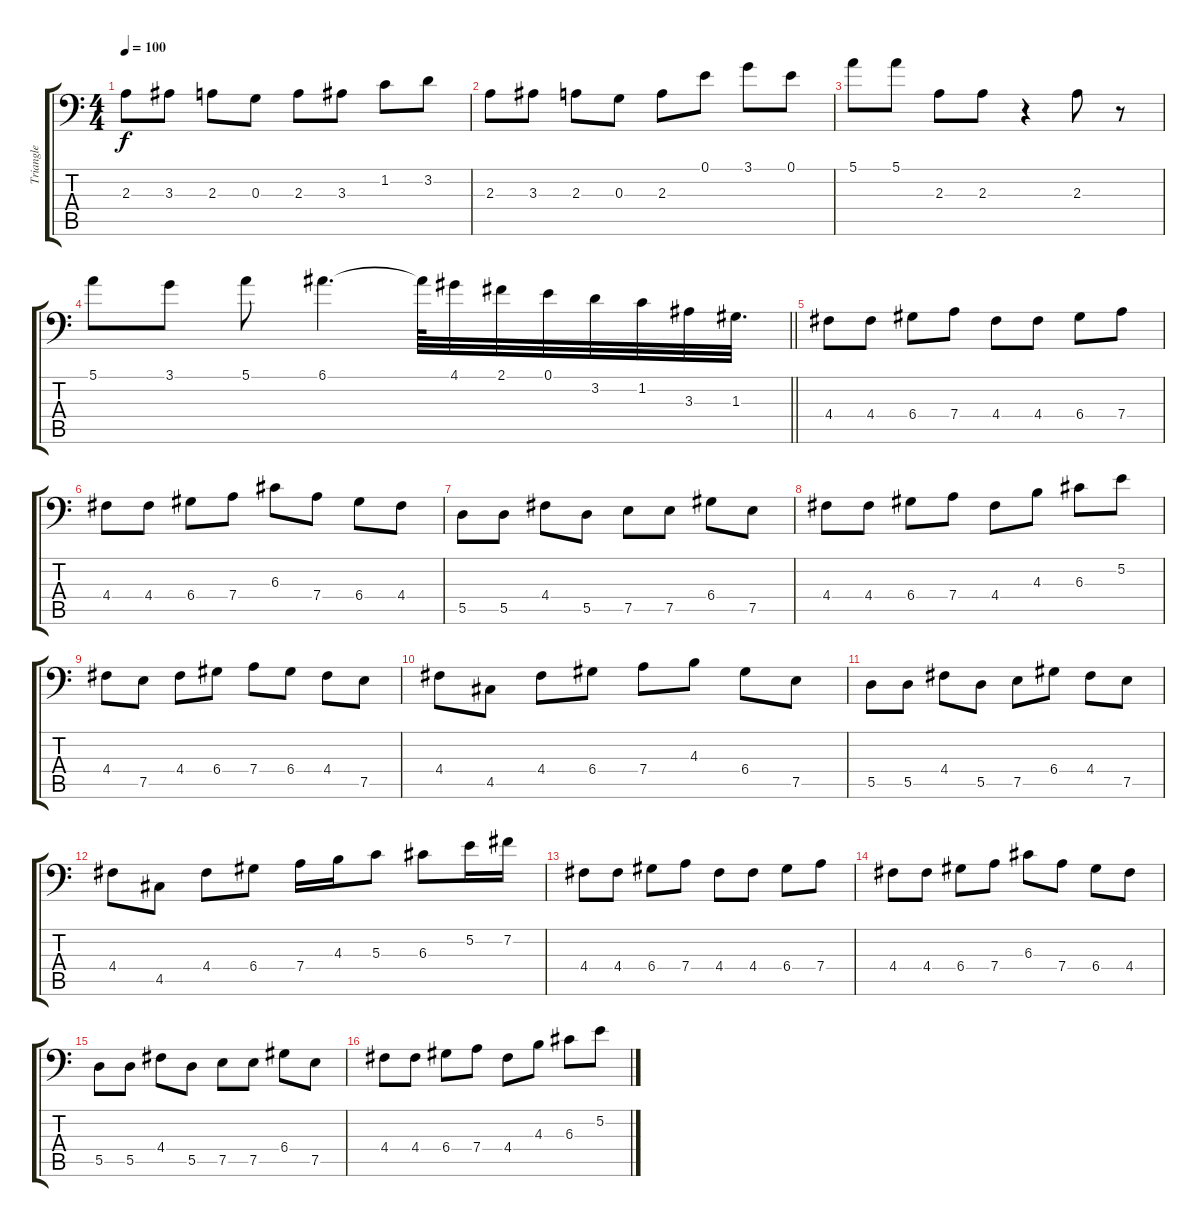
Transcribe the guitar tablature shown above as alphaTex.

\track ("Triangle" "Triangle") {instrument electricbassfinger}
\staff {score tabs}
\tuning (E3 B2 G2 D2 A1 E1) {hide}
\ts (4 4)
\tempo 100
\clef f4
\ks c
2.3.8{dy f} 3.3.8 2.3.8 0.3.8 2.3.8 3.3.8 1.2.8 3.2.8 |
2.3.8 3.3.8 2.3.8 0.3.8 2.3.8 0.1.8 3.1.8 0.1.8 |
5.1.8 5.1.8 2.3.8 2.3.8 r.4 2.3.8 r.8 |
\barLineRight lightlight
5.1.8 3.1.8 5.1.8 6.1.4{d} 6.1{t}.64 4.1.32 2.1.32 0.1.32 3.2.32 1.2.32 3.3.32 1.3.32{d} |
4.4.8 4.4.8 6.4.8 7.4.8 4.4.8 4.4.8 6.4.8 7.4.8 |
4.4.8 4.4.8 6.4.8 7.4.8 6.3.8 7.4.8 6.4.8 4.4.8 |
5.5.8 5.5.8 4.4.8 5.5.8 7.5.8 7.5.8 6.4.8 7.5.8 |
4.4.8 4.4.8 6.4.8 7.4.8 4.4.8 4.3.8 6.3.8 5.2.8 |
4.4.8 7.5.8 4.4.8 6.4.8 7.4.8 6.4.8 4.4.8 7.5.8 |
4.4.8 4.5.8 4.4.8 6.4.8 7.4.8 4.3.8 6.4.8 7.5.8 |
5.5.8 5.5.8 4.4.8 5.5.8 7.5.8 6.4.8 4.4.8 7.5.8 |
4.4.8 4.5.8 4.4.8 6.4.8 7.4.16 4.3.16 5.3.8 6.3.8 5.2.16 7.2.16 |
4.4.8 4.4.8 6.4.8 7.4.8 4.4.8 4.4.8 6.4.8 7.4.8 |
4.4.8 4.4.8 6.4.8 7.4.8 6.3.8 7.4.8 6.4.8 4.4.8 |
5.5.8 5.5.8 4.4.8 5.5.8 7.5.8 7.5.8 6.4.8 7.5.8 |
4.4.8 4.4.8 6.4.8 7.4.8 4.4.8 4.3.8 6.3.8 5.2.8
